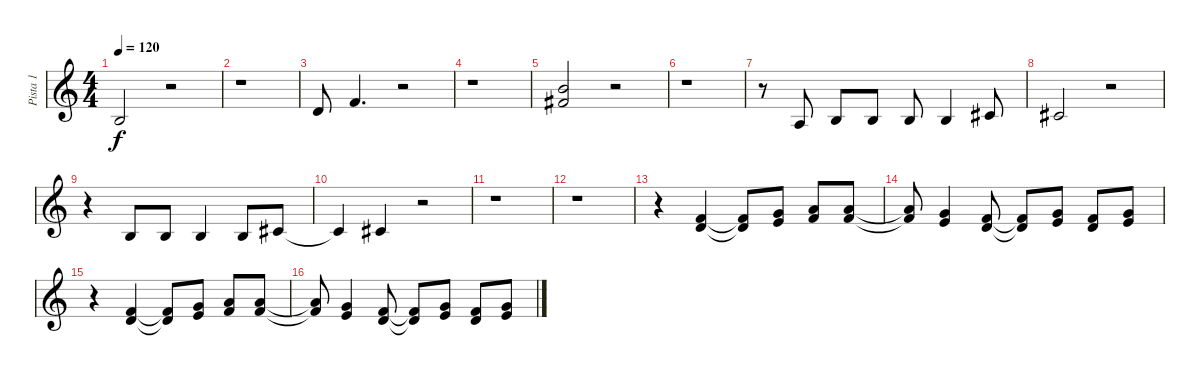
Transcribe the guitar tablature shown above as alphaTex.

\track ("Pista 1" "Pista 1") {instrument lead6voice}
\staff {score}
\tuning (E4 B3 G3 D3 A2 E2) {hide}
\ts (4 4)
\tempo 120
\clef g2
\ks c
0.2.2{dy f} r.2 |
r.1 |
3.2.8 1.1.4{d} r.2 |
r.1 |
(2.1 12.2).2 r.2 |
r.1 |
r.8 2.3.8 0.2.8 0.2.8 0.2.8 0.2.4 2.2.8 |
2.2.2 r.2 |
r.4 0.2.8 0.2.8 0.2.4 0.2.8 2.2.8 |
2.2{t}.4 2.2.4 r.2 |
r.1 |
r.1 |
r.4 (1.1 3.2).4 (1.1{t} 3.2{t}).8 (0.1 8.2).8 (1.1 10.2).8 (1.1 10.2).8 |
(1.1{t} 10.2{t}).8 (0.1 8.2).4 (1.1 3.2).8 (1.1{t} 3.2{t}).8 (3.1 5.2).8 (1.1 3.2).8 (0.1 8.2).8 |
r.4 (1.1 3.2).4 (1.1{t} 3.2{t}).8 (0.1 8.2).8 (1.1 10.2).8 (1.1 10.2).8 |
(1.1{t} 10.2{t}).8 (0.1 8.2).4 (1.1 3.2).8 (1.1{t} 3.2{t}).8 (3.1 5.2).8 (1.1 3.2).8 (0.1 8.2).8
